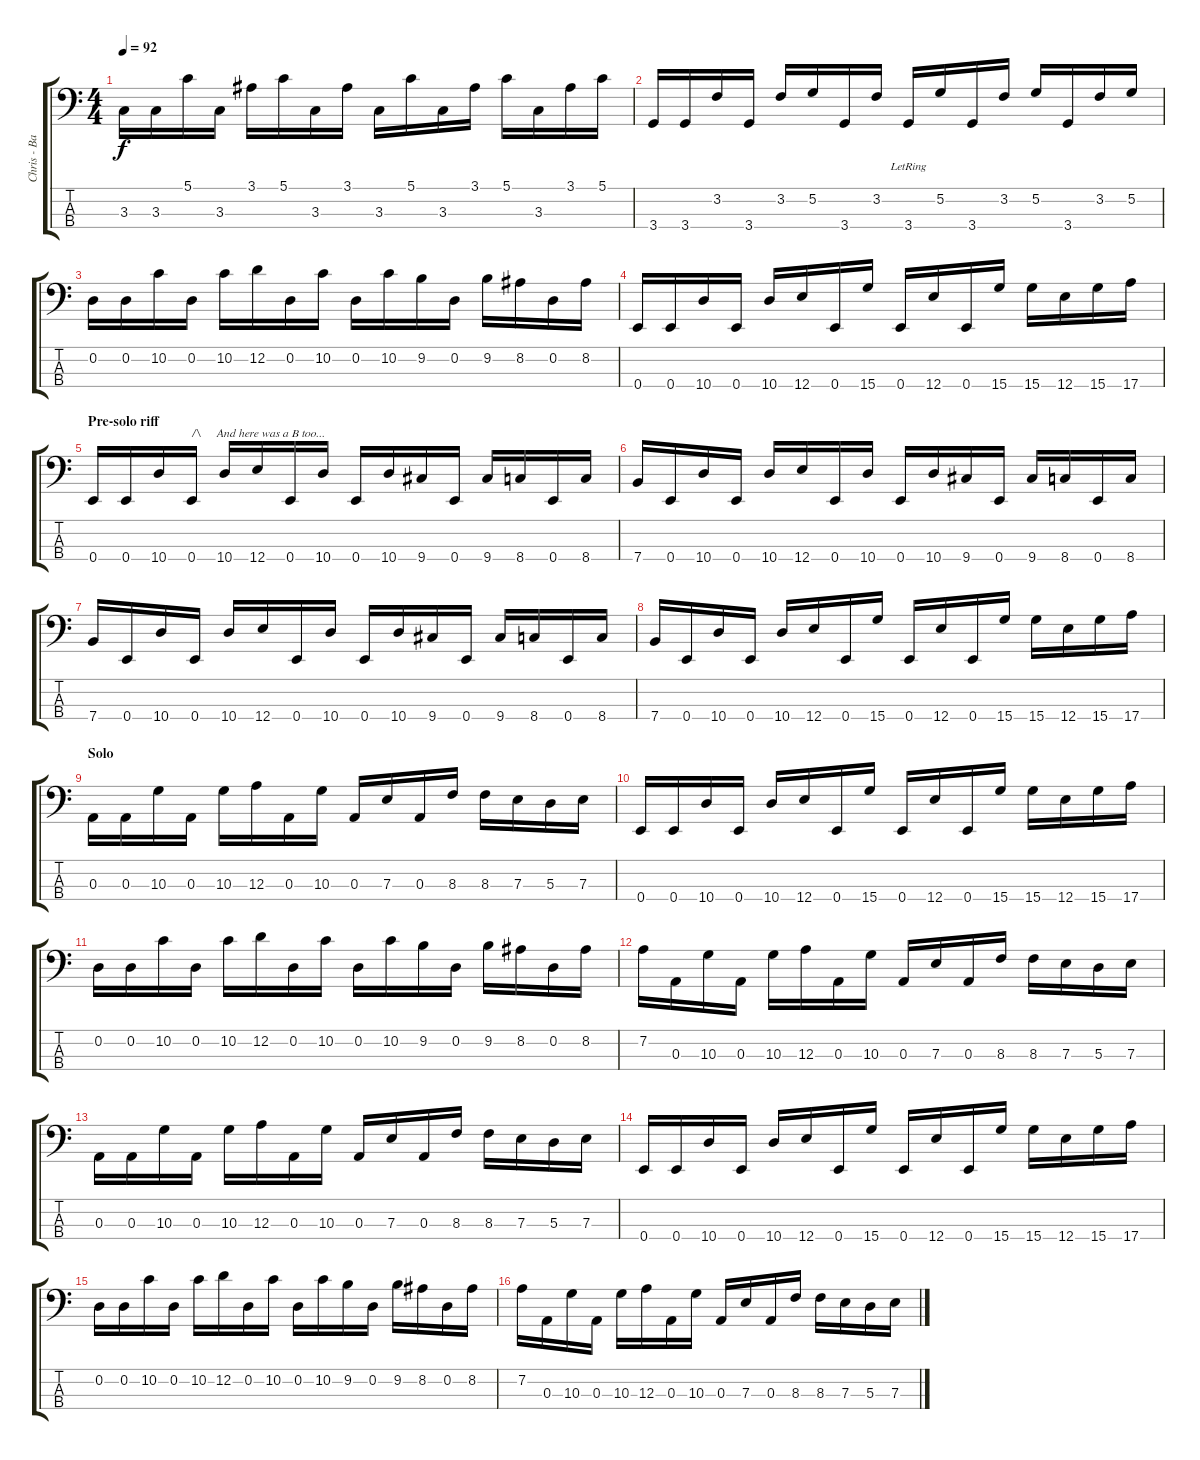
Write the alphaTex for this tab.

\track ("Chris - Bass" "Chris - Ba") {instrument electricbassfinger}
\staff {score tabs}
\tuning (G2 D2 A1 E1) {hide}
\ts (4 4)
\tempo 92
\clef f4
\ks c
3.3.16{dy f} 3.3.16 5.1.16 3.3.16 3.1.16 5.1.16 3.3.16 3.1.16 3.3.16 5.1.16 3.3.16 3.1.16 5.1.16 3.3.16 3.1.16 5.1.16 |
3.4.16 3.4.16 3.2.16 3.4.16 3.2.16 5.2.16 3.4.16 3.2.16 3.4{lr}.16 5.2.16 3.4.16 3.2.16 5.2.16 3.4.16 3.2.16 5.2.16 |
0.2.16 0.2.16 10.2.16 0.2.16 10.2.16 12.2.16 0.2.16 10.2.16 0.2.16 10.2.16 9.2.16 0.2.16 9.2.16 8.2.16 0.2.16 8.2.16 |
0.4.16 0.4.16 10.4.16 0.4.16 10.4.16 12.4.16 0.4.16 15.4.16 0.4.16 12.4.16 0.4.16 15.4.16 15.4.16 12.4.16 15.4.16 17.4.16 |
\section ("" "Pre-solo riff")
0.4.16 0.4.16 10.4.16 0.4.16{txt "/\\     And here was a B too..."} 10.4.16 12.4.16 0.4.16 10.4.16 0.4.16 10.4.16 9.4.16 0.4.16 9.4.16 8.4.16 0.4.16 8.4.16 |
7.4.16 0.4.16 10.4.16 0.4.16 10.4.16 12.4.16 0.4.16 10.4.16 0.4.16 10.4.16 9.4.16 0.4.16 9.4.16 8.4.16 0.4.16 8.4.16 |
7.4.16 0.4.16 10.4.16 0.4.16 10.4.16 12.4.16 0.4.16 10.4.16 0.4.16 10.4.16 9.4.16 0.4.16 9.4.16 8.4.16 0.4.16 8.4.16 |
7.4.16 0.4.16 10.4.16 0.4.16 10.4.16 12.4.16 0.4.16 15.4.16 0.4.16 12.4.16 0.4.16 15.4.16 15.4.16 12.4.16 15.4.16 17.4.16 |
\section ("" "Solo")
0.3.16 0.3.16 10.3.16 0.3.16 10.3.16 12.3.16 0.3.16 10.3.16 0.3.16 7.3.16 0.3.16 8.3.16 8.3.16 7.3.16 5.3.16 7.3.16 |
0.4.16 0.4.16 10.4.16 0.4.16 10.4.16 12.4.16 0.4.16 15.4.16 0.4.16 12.4.16 0.4.16 15.4.16 15.4.16 12.4.16 15.4.16 17.4.16 |
0.2.16 0.2.16 10.2.16 0.2.16 10.2.16 12.2.16 0.2.16 10.2.16 0.2.16 10.2.16 9.2.16 0.2.16 9.2.16 8.2.16 0.2.16 8.2.16 |
7.2.16 0.3.16 10.3.16 0.3.16 10.3.16 12.3.16 0.3.16 10.3.16 0.3.16 7.3.16 0.3.16 8.3.16 8.3.16 7.3.16 5.3.16 7.3.16 |
0.3.16 0.3.16 10.3.16 0.3.16 10.3.16 12.3.16 0.3.16 10.3.16 0.3.16 7.3.16 0.3.16 8.3.16 8.3.16 7.3.16 5.3.16 7.3.16 |
0.4.16 0.4.16 10.4.16 0.4.16 10.4.16 12.4.16 0.4.16 15.4.16 0.4.16 12.4.16 0.4.16 15.4.16 15.4.16 12.4.16 15.4.16 17.4.16 |
0.2.16 0.2.16 10.2.16 0.2.16 10.2.16 12.2.16 0.2.16 10.2.16 0.2.16 10.2.16 9.2.16 0.2.16 9.2.16 8.2.16 0.2.16 8.2.16 |
7.2.16 0.3.16 10.3.16 0.3.16 10.3.16 12.3.16 0.3.16 10.3.16 0.3.16 7.3.16 0.3.16 8.3.16 8.3.16 7.3.16 5.3.16 7.3.16
